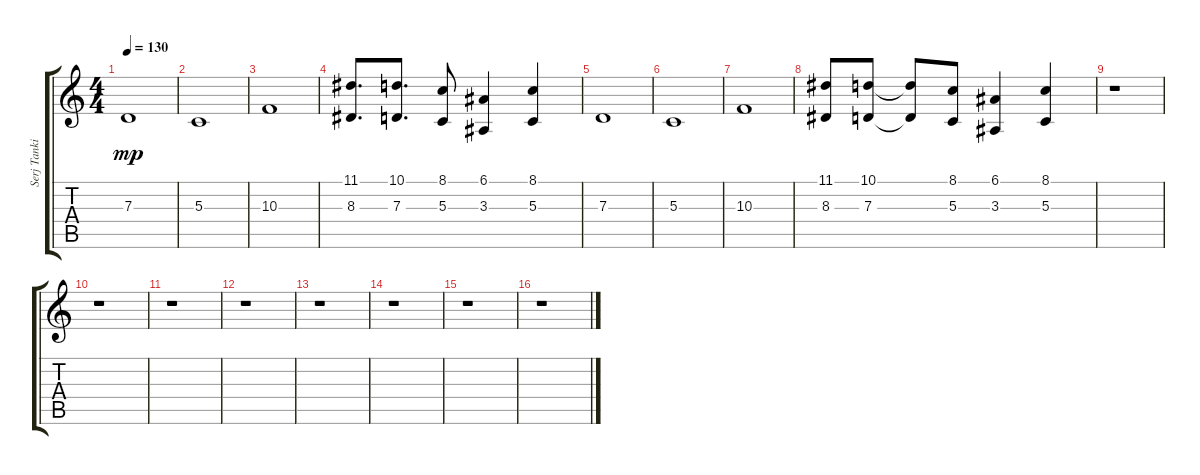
\track ("Serj Tankian" "Serj Tanki") {instrument cello}
\staff {score tabs}
\tuning (E4 B3 G3 D3 A2 E2) {hide}
\ts (4 4)
\tempo 130
\clef g2
\ks c
7.3.1{dy mp} |
5.3.1 |
10.3.1 |
(11.1 8.3).8{d} (10.1 7.3).8{d} (8.1 5.3).8 (6.1 3.3).4 (8.1 5.3).4 |
7.3.1 |
5.3.1 |
10.3.1 |
(11.1 8.3).8 (10.1 7.3).8 (10.1{t} 7.3{t}).8 (8.1 5.3).8 (6.1 3.3).4 (8.1 5.3).4 |
r.1 |
r.1 |
r.1 |
r.1 |
r.1 |
r.1 |
r.1 |
r.1
